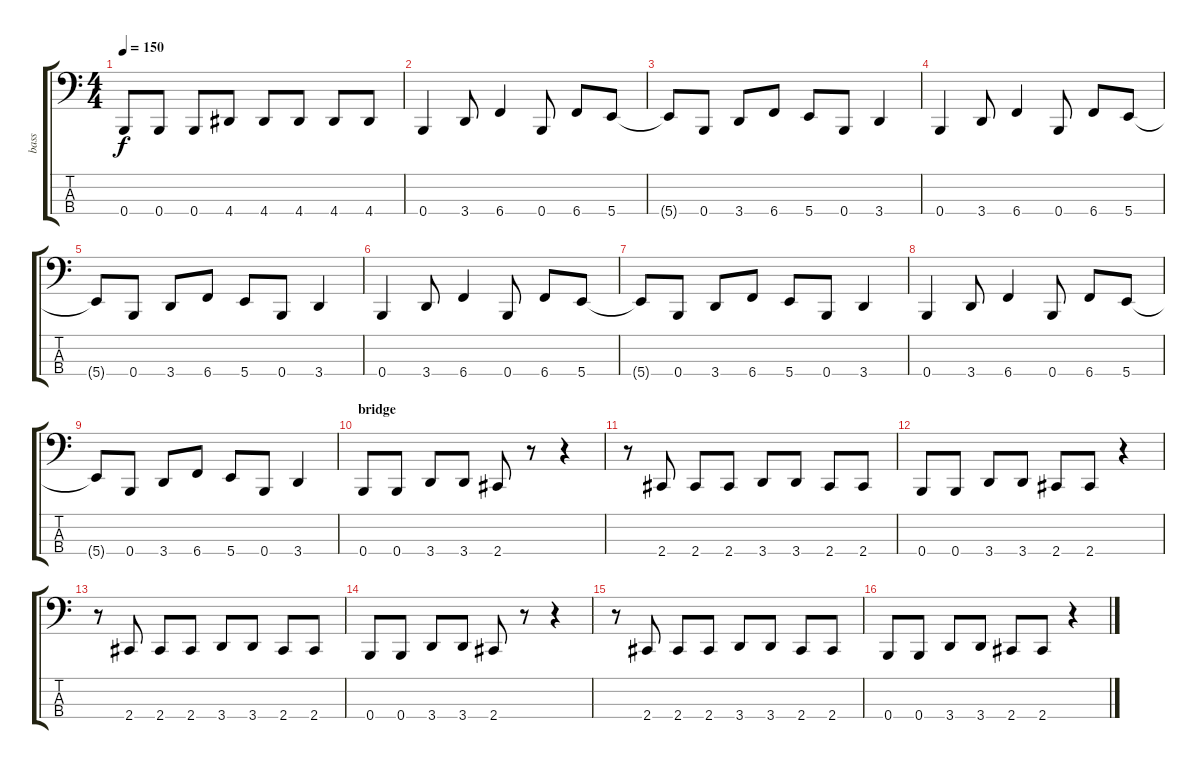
\track ("bass" "bass") {instrument electricbasspick}
\staff {score tabs}
\tuning (D2 A1 E1 B0) {hide}
\ts (4 4)
\tempo 150
\clef f4
\ks c
0.4.8{dy f} 0.4.8 0.4.8 4.4.8 4.4.8 4.4.8 4.4.8 4.4.8 |
\section ("" "")
0.4.4 3.4.8 6.4.4 0.4.8 6.4.8 5.4.8 |
5.4{t}.8 0.4.8 3.4.8 6.4.8 5.4.8 0.4.8 3.4.4 |
0.4.4 3.4.8 6.4.4 0.4.8 6.4.8 5.4.8 |
5.4{t}.8 0.4.8 3.4.8 6.4.8 5.4.8 0.4.8 3.4.4 |
0.4.4 3.4.8 6.4.4 0.4.8 6.4.8 5.4.8 |
5.4{t}.8 0.4.8 3.4.8 6.4.8 5.4.8 0.4.8 3.4.4 |
0.4.4 3.4.8 6.4.4 0.4.8 6.4.8 5.4.8 |
5.4{t}.8 0.4.8 3.4.8 6.4.8 5.4.8 0.4.8 3.4.4 |
\section ("" "bridge")
0.4.8 0.4.8 3.4.8 3.4.8 2.4.8 r.8 r.4 |
r.8 2.4.8 2.4.8 2.4.8 3.4.8 3.4.8 2.4.8 2.4.8 |
0.4.8 0.4.8 3.4.8 3.4.8 2.4.8 2.4.8 r.4 |
r.8 2.4.8 2.4.8 2.4.8 3.4.8 3.4.8 2.4.8 2.4.8 |
0.4.8 0.4.8 3.4.8 3.4.8 2.4.8 r.8 r.4 |
r.8 2.4.8 2.4.8 2.4.8 3.4.8 3.4.8 2.4.8 2.4.8 |
0.4.8 0.4.8 3.4.8 3.4.8 2.4.8 2.4.8 r.4
